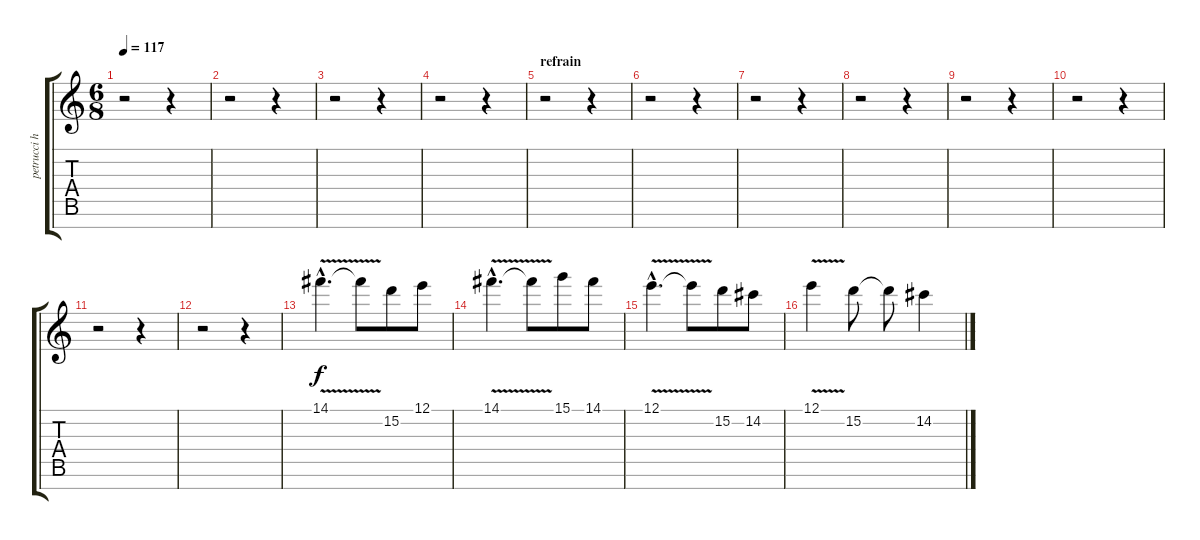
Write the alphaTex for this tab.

\track ("petrucci harmony" "petrucci h") {instrument distortionguitar}
\staff {score tabs}
\tuning (E4 B3 G3 D3 A2 E2 B1) {hide}
\ts (6 8)
\tempo 117
\clef g2
\ks c
r.2{dy f} r.4 |
r.2 r.4 |
r.2 r.4 |
r.2 r.4 |
\section ("" "refrain")
r.2 r.4 |
r.2 r.4 |
r.2 r.4 |
r.2 r.4 |
r.2 r.4 |
r.2 r.4 |
r.2 r.4 |
r.2 r.4 |
14.1{v hac}.4{d} 14.1{t}.8 15.2.8 12.1.8 |
14.1{v hac}.4{d} 14.1{t}.8 15.1.8 14.1.8 |
12.1{v hac}.4{d} 12.1{t}.8 15.2.8 14.2.8 |
12.1{v}.4 15.2.8 15.2{t}.8 14.2.4
